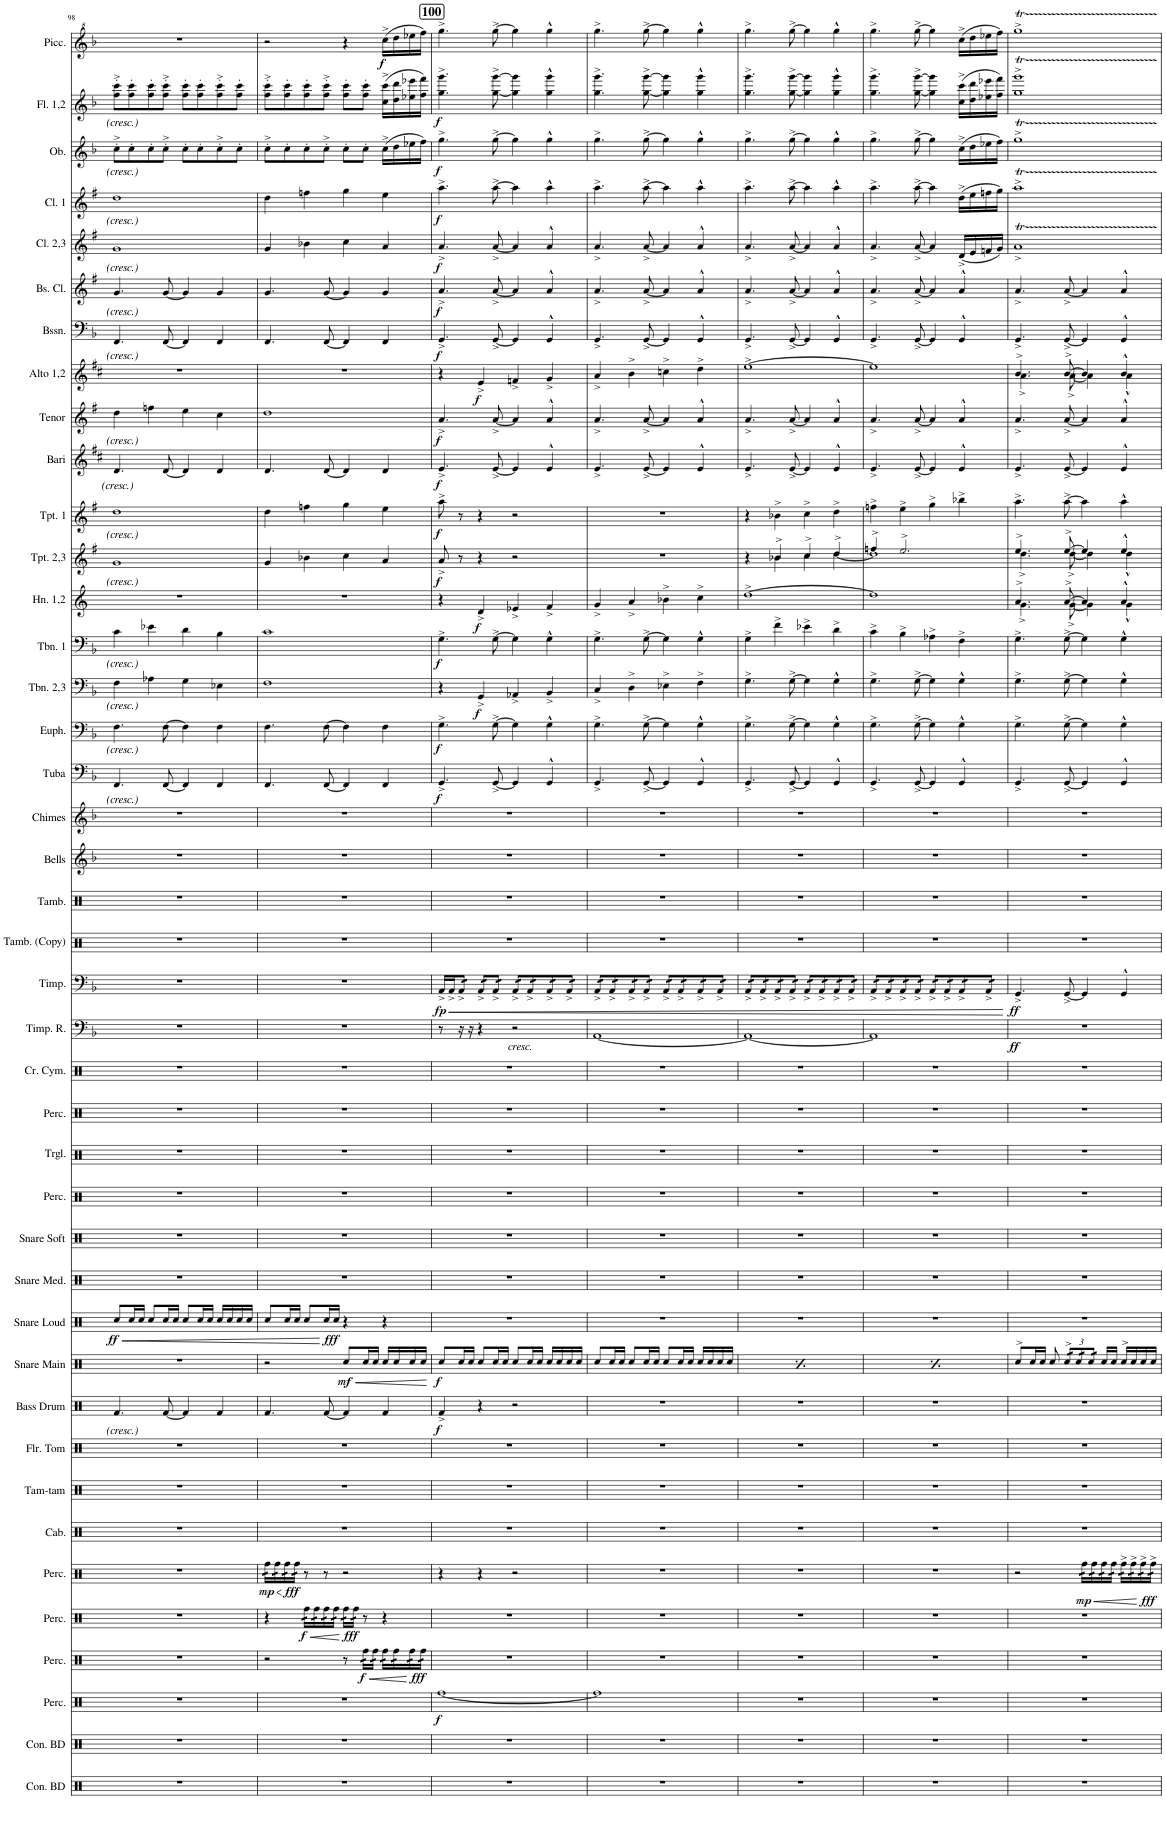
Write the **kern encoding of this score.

**kern	**kern	**kern	**dynam	**kern	**dynam	**kern	**dynam	**kern	**dynam	**kern	**kern	**kern	**kern	**dynam	**kern	**dynam	**kern	**dynam	**kern	**kern	**kern	**kern	**kern	**kern	**kern	**dynam	**kern	**dynam	**kern	**kern	**kern	**kern	**kern	**dynam	**kern	**dynam	**kern	**dynam	**kern	**dynam	**kern	**dynam	**kern	**dynam	**kern	**dynam	**kern	**dynam	**kern	**dynam	**kern	**dynam	**kern	**dynam	**kern	**dynam	**kern	**dynam	**kern	**dynam	**kern	**dynam	**kern	**dynam	**kern	**dynam
*part41	*part40	*part39	*part39	*part38	*part38	*part37	*part37	*part36	*part36	*part35	*part34	*part33	*part32	*part32	*part31	*part31	*part30	*part30	*part29	*part28	*part27	*part26	*part25	*part24	*part23	*part23	*part22	*part22	*part21	*part20	*part19	*part18	*part17	*part17	*part16	*part16	*part15	*part15	*part14	*part14	*part13	*part13	*part12	*part12	*part11	*part11	*part10	*part10	*part9	*part9	*part8	*part8	*part7	*part7	*part6	*part6	*part5	*part5	*part4	*part4	*part3	*part3	*part2	*part2	*part1	*part1
*staff41	*staff40	*staff39	*staff39	*staff38	*staff38	*staff37	*staff37	*staff36	*staff36	*staff35	*staff34	*staff33	*staff32	*staff32	*staff31	*staff31	*staff30	*staff30	*staff29	*staff28	*staff27	*staff26	*staff25	*staff24	*staff23	*staff23	*staff22	*staff22	*staff21	*staff20	*staff19	*staff18	*staff17	*staff17	*staff16	*staff16	*staff15	*staff15	*staff14	*staff14	*staff13	*staff13	*staff12	*staff12	*staff11	*staff11	*staff10	*staff10	*staff9	*staff9	*staff8	*staff8	*staff7	*staff7	*staff6	*staff6	*staff5	*staff5	*staff4	*staff4	*staff3	*staff3	*staff2	*staff2	*staff1	*staff1
*I"Concert Bass Drum	*I"Concert Bass Drum	*I"Percussion	*	*I"Percussion	*	*I"Percussion	*	*I"Percussion	*	*I"Cabasa	*I"Large Tam-tam	*I"Deep Floor Tom	*I"Bass Drum	*	*I"Snare Main	*	*I"Snare Loud	*	*I"Snare Medium	*I"Snare Soft	*I"Snare Drum Bass Drum	*I"Triangle	*I"Percussion	*I"Crash Cymbal	*I"Timpani Rolls	*	*I"Timpani	*	*I"Tambourine (Copy)	*I"Tambourine	*I"Bells	*I"Chimes	*I"Tuba	*	*I"Euphonium	*	*I"2nd &amp; 3rd Trombones	*	*I"1st Trombone	*	*I"1st &amp; 2nd Horns in F	*	*I"2nd &amp; 3rd Bb Trumpets	*	*I"1st Bb Trumpet	*	*I"Eb Baritone Saxophone	*	*I"Bb Tenor Saxophone	*	*I"1st &amp; 2nd Eb Alto Saxophones	*	*I"Bassoon	*	*I"Bb Bass Clarinet	*	*I"2nd &amp; 3rd Bb Clarinets	*	*I"1st Bb Clarinet	*	*I"Oboe	*	*I"1st &amp; 2nd Flutes	*	*I"Piccolo	*
*I'Con. BD	*I'Con. BD	*I'Perc.	*	*I'Perc.	*	*I'Perc.	*	*I'Perc.	*	*I'Cab.	*I'Tam-tam	*I'Flr. Tom	*I'Bass Drum	*	*I'Snare Main	*	*I'Snare Loud	*	*I'Snare Med.	*I'Snare Soft	*	*I'Trgl.	*I'Perc.	*I'Cr. Cym.	*I'Timp. R.	*	*I'Timp.	*	*I'Tamb. (Copy)	*I'Tamb.	*I'Bells	*I'Chimes	*I'Tuba	*	*I'Euph.	*	*I'Tbn. 2,3	*	*I'Tbn. 1	*	*I'Hn. 1,2	*	*I'Tpt. 2,3	*	*I'Tpt. 1	*	*I'Bari	*	*I'Tenor	*	*I'Alto 1,2	*	*I'Bssn.	*	*I'Bs. Cl.	*	*I'Cl. 2,3	*	*I'Cl. 1	*	*I'Ob.	*	*I'Fl. 1,2	*	*I'Picc.	*
!!LO:PB:g=z
*clefX	*clefX	*clefX	*	*clefX	*	*clefX	*	*clefX	*	*clefX	*clefX	*clefX	*clefX	*	*clefX	*	*clefX	*	*clefX	*clefX	*clefX	*clefX	*clefX	*clefX	*clefF4	*	*clefF4	*	*clefX	*clefX	*clefG2	*clefG2	*clefF4	*	*clefF4	*	*clefF4	*	*clefF4	*	*clefG2	*	*clefG2	*	*clefG2	*	*clefG2	*	*clefG2	*	*clefG2	*	*clefF4	*	*clefG2	*	*clefG2	*	*clefG2	*	*clefG2	*	*clefG2	*	*clefG^2	*
*	*	*	*	*	*	*	*	*	*	*	*	*	*	*	*	*	*	*	*	*	*	*	*	*	*	*	*	*	*	*	*Trd-14c-24	*	*	*	*	*	*	*	*	*	*Trd4c7	*	*Trd1c2	*	*Trd1c2	*	*Trd12c21	*	*Trd8c14	*	*Trd5c9	*	*	*	*Trd8c14	*	*Trd1c2	*	*Trd1c2	*	*	*	*	*	*Trd-7c-12	*
*k[]	*k[]	*k[]	*	*k[]	*	*k[]	*	*k[]	*	*k[]	*k[]	*k[]	*k[]	*	*k[]	*	*k[]	*	*k[]	*k[]	*k[]	*k[]	*k[]	*k[]	*k[b-]	*	*k[b-]	*	*k[]	*k[]	*k[b-]	*k[b-]	*k[b-]	*	*k[b-]	*	*k[b-]	*	*k[b-]	*	*k[]	*	*k[f#]	*	*k[f#]	*	*k[f#c#]	*	*k[f#]	*	*k[f#c#]	*	*k[b-]	*	*k[f#]	*	*k[f#]	*	*k[f#]	*	*k[b-]	*	*k[b-]	*	*k[b-]	*
*M4/4	*M4/4	*M4/4	*	*M4/4	*	*M4/4	*	*M4/4	*	*M4/4	*M4/4	*M4/4	*M4/4	*	*M4/4	*	*M4/4	*	*M4/4	*M4/4	*M4/4	*M4/4	*M4/4	*M4/4	*M4/4	*	*M4/4	*	*M4/4	*M4/4	*M4/4	*M4/4	*M4/4	*	*M4/4	*	*M4/4	*	*M4/4	*	*M4/4	*	*M4/4	*	*M4/4	*	*M4/4	*	*M4/4	*	*M4/4	*	*M4/4	*	*M4/4	*	*M4/4	*	*M4/4	*	*M4/4	*	*M4/4	*	*M4/4	*
=98	=98	=98	=98	=98	=98	=98	=98	=98	=98	=98	=98	=98	=98	=98	=98	=98	=98	=98	=98	=98	=98	=98	=98	=98	=98	=98	=98	=98	=98	=98	=98	=98	=98	=98	=98	=98	=98	=98	=98	=98	=98	=98	=98	=98	=98	=98	=98	=98	=98	=98	=98	=98	=98	=98	=98	=98	=98	=98	=98	=98	=98	=98	=98	=98	=98	=98
!	!	!	!	!	!	!	!	!	!	!	!	!	!	!	!	!	!	!LO:HP:b	!	!	!	!	!	!	!	!	!	!	!	!	!	!	!	!	!	!	!	!	!	!	!	!	!	!	!	!	!	!	!	!	!	!	!	!	!	!	!	!	!	!	!	!	!	!	!	!
!	!	!	!	!	!	!	!	!	!	!	!	!	!	!	!	!	!	!LO:DY:n=1:b	!	!	!	!	!	!	!	!	!	!	!	!	!	!	!	!	!	!	!	!	!	!	!	!	!	!	!	!	!	!	!	!	!	!	!	!	!	!	!	!	!	!	!	!	!	!	!	!
1r	1r	1r	.	1r	.	1r	.	1r	.	1r	1r	1r	4.Rf/	.	1r	.	8Rcc/L	< ff	1r	1r	1r	1r	1r	1r	1r	.	1r	.	1r	1r	1r	1r	4.FF/	.	4.F\	.	4F\	.	4c\	.	1r	.	1g	.	1dd	.	4.d/	.	4dd\	.	1r	.	4.FF/	.	4.g/	.	1g	.	1dd	.	8cc'^\L	.	8ff\'^ 8ccc\'^L	.	1r	.
.	.	.	.	.	.	.	.	.	.	.	.	.	.	.	.	.	16Rcc/L	.	.	.	.	.	.	.	.	.	.	.	.	.	.	.	.	.	.	.	.	.	.	.	.	.	.	.	.	.	.	.	.	.	.	.	.	.	.	.	.	.	.	.	8cc'\	.	8ff\' 8ccc\'	.	.	.
.	.	.	.	.	.	.	.	.	.	.	.	.	.	.	.	.	16Rcc/JJ	.	.	.	.	.	.	.	.	.	.	.	.	.	.	.	.	.	.	.	.	.	.	.	.	.	.	.	.	.	.	.	.	.	.	.	.	.	.	.	.	.	.	.	.	.	.	.	.	.
.	.	.	.	.	.	.	.	.	.	.	.	.	.	.	.	.	8Rcc/L	.	.	.	.	.	.	.	.	.	.	.	.	.	.	.	.	.	.	.	4A-X\	.	4e-X\	.	.	.	.	.	.	.	.	.	4ffn\	.	.	.	.	.	.	.	.	.	.	.	8cc'\	.	8ff\' 8ccc\'	.	.	.
.	.	.	.	.	.	.	.	.	.	.	.	.	[8Rf/	.	.	.	16Rcc/L	.	.	.	.	.	.	.	.	.	.	.	.	.	.	.	[8FF/	.	[8F\	.	.	.	.	.	.	.	.	.	.	.	[8d/	.	.	.	.	.	[8FF/	.	[8g/	.	.	.	.	.	8cc'^\J	.	8ff\'^ 8ccc\'^J	.	.	.
.	.	.	.	.	.	.	.	.	.	.	.	.	.	.	.	.	16Rcc/JJ	.	.	.	.	.	.	.	.	.	.	.	.	.	.	.	.	.	.	.	.	.	.	.	.	.	.	.	.	.	.	.	.	.	.	.	.	.	.	.	.	.	.	.	.	.	.	.	.	.
.	.	.	.	.	.	.	.	.	.	.	.	.	4Rf/]	.	.	.	8Rcc/L	.	.	.	.	.	.	.	.	.	.	.	.	.	.	.	4FF/]	.	4F\]	.	4G\	.	4d\	.	.	.	.	.	.	.	4d/]	.	4ee\	.	.	.	4FF/]	.	4g/]	.	.	.	.	.	8cc'\L	.	8ff\' 8ccc\'L	.	.	.
.	.	.	.	.	.	.	.	.	.	.	.	.	.	.	.	.	16Rcc/L	.	.	.	.	.	.	.	.	.	.	.	.	.	.	.	.	.	.	.	.	.	.	.	.	.	.	.	.	.	.	.	.	.	.	.	.	.	.	.	.	.	.	.	8cc'\	.	8ff\' 8ccc\'	.	.	.
.	.	.	.	.	.	.	.	.	.	.	.	.	.	.	.	.	16Rcc/JJ	.	.	.	.	.	.	.	.	.	.	.	.	.	.	.	.	.	.	.	.	.	.	.	.	.	.	.	.	.	.	.	.	.	.	.	.	.	.	.	.	.	.	.	.	.	.	.	.	.
.	.	.	.	.	.	.	.	.	.	.	.	.	4Rf/	.	.	.	16Rcc/LL	.	.	.	.	.	.	.	.	.	.	.	.	.	.	.	4FF/	.	4F\	.	4E-X\	.	4B-\	.	.	.	.	.	.	.	4d/	.	4cc\	.	.	.	4FF/	.	4g/	.	.	.	.	.	8cc'^\	.	8ff\'^ 8ccc\'^	.	.	.
.	.	.	.	.	.	.	.	.	.	.	.	.	.	.	.	.	16Rcc/	.	.	.	.	.	.	.	.	.	.	.	.	.	.	.	.	.	.	.	.	.	.	.	.	.	.	.	.	.	.	.	.	.	.	.	.	.	.	.	.	.	.	.	.	.	.	.	.	.
.	.	.	.	.	.	.	.	.	.	.	.	.	.	.	.	.	16Rcc/	.	.	.	.	.	.	.	.	.	.	.	.	.	.	.	.	.	.	.	.	.	.	.	.	.	.	.	.	.	.	.	.	.	.	.	.	.	.	.	.	.	.	.	8cc'\J	.	8ff\' 8ccc\'J	.	.	.
.	.	.	.	.	.	.	.	.	.	.	.	.	.	.	.	.	16Rcc/JJ	.	.	.	.	.	.	.	.	.	.	.	.	.	.	.	.	.	.	.	.	.	.	.	.	.	.	.	.	.	.	.	.	.	.	.	.	.	.	.	.	.	.	.	.	.	.	.	.	.
=99	=99	=99	=99	=99	=99	=99	=99	=99	=99	=99	=99	=99	=99	=99	=99	=99	=99	=99	=99	=99	=99	=99	=99	=99	=99	=99	=99	=99	=99	=99	=99	=99	=99	=99	=99	=99	=99	=99	=99	=99	=99	=99	=99	=99	=99	=99	=99	=99	=99	=99	=99	=99	=99	=99	=99	=99	=99	=99	=99	=99	=99	=99	=99	=99	=99	=99
!	!	!	!	!	!	!	!	!	!LO:HP:b	!	!	!	!	!	!	!	!	!	!	!	!	!	!	!	!	!	!	!	!	!	!	!	!	!	!	!	!	!	!	!	!	!	!	!	!	!	!	!	!	!	!	!	!	!	!	!	!	!	!	!	!	!	!	!	!	!
!	!	!	!	!	!	!	!	!	!LO:DY:n=1:b	!	!	!	!	!	!	!	!	!	!	!	!	!	!	!	!	!	!	!	!	!	!	!	!	!	!	!	!	!	!	!	!	!	!	!	!	!	!	!	!	!	!	!	!	!	!	!	!	!	!	!	!	!	!	!	!	!
*	*	*	*	*	*	*	*	*tremolo	*	*	*	*	*	*	*	*	*	*	*	*	*	*	*	*	*	*	*	*	*	*	*	*	*	*	*	*	*	*	*	*	*	*	*	*	*	*	*	*	*	*	*	*	*	*	*	*	*	*	*	*	*	*	*	*	*	*
1r	1r	1r	.	2r	.	4r	.	32Rff\LLL	< mp	1r	1r	1r	4.Rf/	.	2r	.	8Rcc/L	.	1r	1r	1r	1r	1r	1r	1r	.	1r	.	1r	1r	1r	1r	4.FF/	.	4.F\	.	1F	.	1c	.	1r	.	4g/	.	4dd\	.	4.d/	.	1dd	.	1r	.	4.FF/	.	4.g/	.	4g/	.	4dd\	.	8cc'^\L	.	8ff\'^ 8ccc\'^L	.	2r	.
.	.	.	.	.	.	.	.	32Rff\	.	.	.	.	.	.	.	.	.	.	.	.	.	.	.	.	.	.	.	.	.	.	.	.	.	.	.	.	.	.	.	.	.	.	.	.	.	.	.	.	.	.	.	.	.	.	.	.	.	.	.	.	.	.	.	.	.	.
.	.	.	.	.	.	.	.	32Rff\	.	.	.	.	.	.	.	.	.	.	.	.	.	.	.	.	.	.	.	.	.	.	.	.	.	.	.	.	.	.	.	.	.	.	.	.	.	.	.	.	.	.	.	.	.	.	.	.	.	.	.	.	.	.	.	.	.	.
.	.	.	.	.	.	.	.	32Rff\	.	.	.	.	.	.	.	.	.	.	.	.	.	.	.	.	.	.	.	.	.	.	.	.	.	.	.	.	.	.	.	.	.	.	.	.	.	.	.	.	.	.	.	.	.	.	.	.	.	.	.	.	.	.	.	.	.	.
.	.	.	.	.	.	.	.	32Rff\	.	.	.	.	.	.	.	.	16Rcc/L	.	.	.	.	.	.	.	.	.	.	.	.	.	.	.	.	.	.	.	.	.	.	.	.	.	.	.	.	.	.	.	.	.	.	.	.	.	.	.	.	.	.	.	8cc'\	.	8ff\' 8ccc\'	.	.	.
.	.	.	.	.	.	.	.	32Rff\	.	.	.	.	.	.	.	.	.	.	.	.	.	.	.	.	.	.	.	.	.	.	.	.	.	.	.	.	.	.	.	.	.	.	.	.	.	.	.	.	.	.	.	.	.	.	.	.	.	.	.	.	.	.	.	.	.	.
!	!	!	!	!	!	!	!	!	!LO:DY:n=2:b	!	!	!	!	!	!	!	!	!	!	!	!	!	!	!	!	!	!	!	!	!	!	!	!	!	!	!	!	!	!	!	!	!	!	!	!	!	!	!	!	!	!	!	!	!	!	!	!	!	!	!	!	!	!	!	!	!
.	.	.	.	.	.	.	.	32Rff\	[ fff	.	.	.	.	.	.	.	16Rcc/JJ	.	.	.	.	.	.	.	.	.	.	.	.	.	.	.	.	.	.	.	.	.	.	.	.	.	.	.	.	.	.	.	.	.	.	.	.	.	.	.	.	.	.	.	.	.	.	.	.	.
.	.	.	.	.	.	.	.	32Rff\JJJ	.	.	.	.	.	.	.	.	.	.	.	.	.	.	.	.	.	.	.	.	.	.	.	.	.	.	.	.	.	.	.	.	.	.	.	.	.	.	.	.	.	.	.	.	.	.	.	.	.	.	.	.	.	.	.	.	.	.
!	!	!	!	!	!	!	!LO:HP:b	!	!	!	!	!	!	!	!	!	!	!	!	!	!	!	!	!	!	!	!	!	!	!	!	!	!	!	!	!	!	!	!	!	!	!	!	!	!	!	!	!	!	!	!	!	!	!	!	!	!	!	!	!	!	!	!	!	!	!
!	!	!	!	!	!	!	!LO:DY:n=1:b	!	!	!	!	!	!	!	!	!	!	!	!	!	!	!	!	!	!	!	!	!	!	!	!	!	!	!	!	!	!	!	!	!	!	!	!	!	!	!	!	!	!	!	!	!	!	!	!	!	!	!	!	!	!	!	!	!	!	!
*	*	*	*	*	*	*tremolo	*	*	*	*	*	*	*	*	*	*	*	*	*	*	*	*	*	*	*	*	*	*	*	*	*	*	*	*	*	*	*	*	*	*	*	*	*	*	*	*	*	*	*	*	*	*	*	*	*	*	*	*	*	*	*	*	*	*	*	*
.	.	.	.	.	.	32Rff\LLL	< f	8r	.	.	.	.	.	.	.	.	8Rcc/L	.	.	.	.	.	.	.	.	.	.	.	.	.	.	.	.	.	.	.	.	.	.	.	.	.	4b-X\	.	4ffn\	.	.	.	.	.	.	.	.	.	.	.	4b-X\	.	4ffn\	.	8cc'\	.	8ff\' 8ccc\'	.	.	.
.	.	.	.	.	.	32Rff\	.	.	.	.	.	.	.	.	.	.	.	.	.	.	.	.	.	.	.	.	.	.	.	.	.	.	.	.	.	.	.	.	.	.	.	.	.	.	.	.	.	.	.	.	.	.	.	.	.	.	.	.	.	.	.	.	.	.	.	.
.	.	.	.	.	.	32Rff\	.	.	.	.	.	.	.	.	.	.	.	.	.	.	.	.	.	.	.	.	.	.	.	.	.	.	.	.	.	.	.	.	.	.	.	.	.	.	.	.	.	.	.	.	.	.	.	.	.	.	.	.	.	.	.	.	.	.	.	.
.	.	.	.	.	.	32Rff\	.	.	.	.	.	.	.	.	.	.	.	.	.	.	.	.	.	.	.	.	.	.	.	.	.	.	.	.	.	.	.	.	.	.	.	.	.	.	.	.	.	.	.	.	.	.	.	.	.	.	.	.	.	.	.	.	.	.	.	.
.	.	.	.	.	.	32Rff\	.	8r	.	.	.	.	[8Rf/	.	.	.	16Rcc/L	.	.	.	.	.	.	.	.	.	.	.	.	.	.	.	[8FF/	.	[8F\	.	.	.	.	.	.	.	.	.	.	.	[8d/	.	.	.	.	.	[8FF/	.	[8g/	.	.	.	.	.	8cc'^\J	.	8ff\'^ 8ccc\'^J	.	.	.
.	.	.	.	.	.	32Rff\	.	.	.	.	.	.	.	.	.	.	.	.	.	.	.	.	.	.	.	.	.	.	.	.	.	.	.	.	.	.	.	.	.	.	.	.	.	.	.	.	.	.	.	.	.	.	.	.	.	.	.	.	.	.	.	.	.	.	.	.
!	!	!	!	!	!	!	!	!	!	!	!	!	!	!	!	!	!	!LO:DY:n=1:b	!	!	!	!	!	!	!	!	!	!	!	!	!	!	!	!	!	!	!	!	!	!	!	!	!	!	!	!	!	!	!	!	!	!	!	!	!	!	!	!	!	!	!	!	!	!	!	!
.	.	.	.	.	.	32Rff\	.	.	.	.	.	.	.	.	.	.	16Rcc/JJ	[ fff	.	.	.	.	.	.	.	.	.	.	.	.	.	.	.	.	.	.	.	.	.	.	.	.	.	.	.	.	.	.	.	.	.	.	.	.	.	.	.	.	.	.	.	.	.	.	.	.
.	.	.	.	.	.	32Rff\JJJ	.	.	.	.	.	.	.	.	.	.	.	.	.	.	.	.	.	.	.	.	.	.	.	.	.	.	.	.	.	.	.	.	.	.	.	.	.	.	.	.	.	.	.	.	.	.	.	.	.	.	.	.	.	.	.	.	.	.	.	.
!	!	!	!	!	!	!	!	!	!	!	!	!	!	!	!	!LO:HP:b	!	!	!	!	!	!	!	!	!	!	!	!	!	!	!	!	!	!	!	!	!	!	!	!	!	!	!	!	!	!	!	!	!	!	!	!	!	!	!	!	!	!	!	!	!	!	!	!	!	!
!	!	!	!	!	!	!	!	!	!	!	!	!	!	!	!	!LO:DY:n=1:b	!	!	!	!	!	!	!	!	!	!	!	!	!	!	!	!	!	!	!	!	!	!	!	!	!	!	!	!	!	!	!	!	!	!	!	!	!	!	!	!	!	!	!	!	!	!	!	!	!	!
.	.	.	.	8r	.	32Rff\LLL	.	2r	.	.	.	.	4Rf/]	.	8Rcc/L	< mf	4r	.	.	.	.	.	.	.	.	.	.	.	.	.	.	.	4FF/]	.	4F\]	.	.	.	.	.	.	.	4cc\	.	4gg\	.	4d/]	.	.	.	.	.	4FF/]	.	4g/]	.	4cc\	.	4gg\	.	8cc'\L	.	8ff\' 8ccc\'L	.	4r	.
.	.	.	.	.	.	32Rff\	.	.	.	.	.	.	.	.	.	.	.	.	.	.	.	.	.	.	.	.	.	.	.	.	.	.	.	.	.	.	.	.	.	.	.	.	.	.	.	.	.	.	.	.	.	.	.	.	.	.	.	.	.	.	.	.	.	.	.	.
!	!	!	!	!	!	!	!LO:DY:n=2:b	!	!	!	!	!	!	!	!	!	!	!	!	!	!	!	!	!	!	!	!	!	!	!	!	!	!	!	!	!	!	!	!	!	!	!	!	!	!	!	!	!	!	!	!	!	!	!	!	!	!	!	!	!	!	!	!	!	!	!
.	.	.	.	.	.	32Rff\	[ fff	.	.	.	.	.	.	.	.	.	.	.	.	.	.	.	.	.	.	.	.	.	.	.	.	.	.	.	.	.	.	.	.	.	.	.	.	.	.	.	.	.	.	.	.	.	.	.	.	.	.	.	.	.	.	.	.	.	.	.
.	.	.	.	.	.	32Rff\JJJ	.	.	.	.	.	.	.	.	.	.	.	.	.	.	.	.	.	.	.	.	.	.	.	.	.	.	.	.	.	.	.	.	.	.	.	.	.	.	.	.	.	.	.	.	.	.	.	.	.	.	.	.	.	.	.	.	.	.	.	.
*	*	*	*	*	*	*Xtremolo	*	*	*	*	*	*	*	*	*	*	*	*	*	*	*	*	*	*	*	*	*	*	*	*	*	*	*	*	*	*	*	*	*	*	*	*	*	*	*	*	*	*	*	*	*	*	*	*	*	*	*	*	*	*	*	*	*	*	*	*
!	!	!	!	!	!LO:HP:b	!	!	!	!	!	!	!	!	!	!	!	!	!	!	!	!	!	!	!	!	!	!	!	!	!	!	!	!	!	!	!	!	!	!	!	!	!	!	!	!	!	!	!	!	!	!	!	!	!	!	!	!	!	!	!	!	!	!	!	!	!
!	!	!	!	!	!LO:DY:n=1:b	!	!	!	!	!	!	!	!	!	!	!	!	!	!	!	!	!	!	!	!	!	!	!	!	!	!	!	!	!	!	!	!	!	!	!	!	!	!	!	!	!	!	!	!	!	!	!	!	!	!	!	!	!	!	!	!	!	!	!	!	!
*	*	*	*	*tremolo	*	*	*	*	*	*	*	*	*	*	*	*	*	*	*	*	*	*	*	*	*	*	*	*	*	*	*	*	*	*	*	*	*	*	*	*	*	*	*	*	*	*	*	*	*	*	*	*	*	*	*	*	*	*	*	*	*	*	*	*	*	*
.	.	.	.	32Rff\LLL	< f	8r	.	.	.	.	.	.	.	.	16Rcc/L	.	.	.	.	.	.	.	.	.	.	.	.	.	.	.	.	.	.	.	.	.	.	.	.	.	.	.	.	.	.	.	.	.	.	.	.	.	.	.	.	.	.	.	.	.	8cc'\J	.	8ff\' 8ccc\'J	.	.	.
.	.	.	.	32Rff\	.	.	.	.	.	.	.	.	.	.	.	.	.	.	.	.	.	.	.	.	.	.	.	.	.	.	.	.	.	.	.	.	.	.	.	.	.	.	.	.	.	.	.	.	.	.	.	.	.	.	.	.	.	.	.	.	.	.	.	.	.	.
.	.	.	.	32Rff\	.	.	.	.	.	.	.	.	.	.	16Rcc/JJ	.	.	.	.	.	.	.	.	.	.	.	.	.	.	.	.	.	.	.	.	.	.	.	.	.	.	.	.	.	.	.	.	.	.	.	.	.	.	.	.	.	.	.	.	.	.	.	.	.	.	.
.	.	.	.	32Rff\JJJ	.	.	.	.	.	.	.	.	.	.	.	.	.	.	.	.	.	.	.	.	.	.	.	.	.	.	.	.	.	.	.	.	.	.	.	.	.	.	.	.	.	.	.	.	.	.	.	.	.	.	.	.	.	.	.	.	.	.	.	.	.	.
!	!	!	!	!	!	!	!	!	!	!	!	!	!	!	!	!	!	!	!	!	!	!	!	!	!	!	!	!	!	!	!	!	!	!	!	!	!	!	!	!	!	!	!	!	!	!	!	!	!	!	!	!	!	!	!	!	!	!	!	!	!	!	!	!	!	!LO:DY:b
.	.	.	.	32Rff\LLL	.	4r	.	.	.	.	.	.	4Rf/	.	16Rcc/LL	.	4r	.	.	.	.	.	.	.	.	.	.	.	.	.	.	.	4FF/	.	4F\	.	.	.	.	.	.	.	4a/	.	4ee\	.	4d/	.	.	.	.	.	4FF/	.	4g/	.	4a/	.	4ee\	.	(16cc^\LL	.	(16cc\^ 16ccc\^LL	.	(16ccc^\LL	f
.	.	.	.	32Rff\	.	.	.	.	.	.	.	.	.	.	.	.	.	.	.	.	.	.	.	.	.	.	.	.	.	.	.	.	.	.	.	.	.	.	.	.	.	.	.	.	.	.	.	.	.	.	.	.	.	.	.	.	.	.	.	.	.	.	.	.	.	.
.	.	.	.	32Rff\	.	.	.	.	.	.	.	.	.	.	16Rcc/	.	.	.	.	.	.	.	.	.	.	.	.	.	.	.	.	.	.	.	.	.	.	.	.	.	.	.	.	.	.	.	.	.	.	.	.	.	.	.	.	.	.	.	.	.	16dd\	.	16dd\ 16ddd\	.	16ddd\	.
.	.	.	.	32Rff\	.	.	.	.	.	.	.	.	.	.	.	.	.	.	.	.	.	.	.	.	.	.	.	.	.	.	.	.	.	.	.	.	.	.	.	.	.	.	.	.	.	.	.	.	.	.	.	.	.	.	.	.	.	.	.	.	.	.	.	.	.	.
.	.	.	.	32Rff\	.	.	.	.	.	.	.	.	.	.	16Rcc/	.	.	.	.	.	.	.	.	.	.	.	.	.	.	.	.	.	.	.	.	.	.	.	.	.	.	.	.	.	.	.	.	.	.	.	.	.	.	.	.	.	.	.	.	.	16ee-X\	.	16ee-X\ 16eee-X\	.	16eee-X\	.
.	.	.	.	32Rff\	.	.	.	.	.	.	.	.	.	.	.	.	.	.	.	.	.	.	.	.	.	.	.	.	.	.	.	.	.	.	.	.	.	.	.	.	.	.	.	.	.	.	.	.	.	.	.	.	.	.	.	.	.	.	.	.	.	.	.	.	.	.
!	!	!	!	!	!LO:DY:n=2:b	!	!	!	!	!	!	!	!	!	!	!	!	!	!	!	!	!	!	!	!	!	!	!	!	!	!	!	!	!	!	!	!	!	!	!	!	!	!	!	!	!	!	!	!	!	!	!	!	!	!	!	!	!	!	!	!	!	!	!	!	!
.	.	.	.	32Rff\	[ fff	.	.	.	.	.	.	.	.	.	16Rcc/JJ	.	.	.	.	.	.	.	.	.	.	.	.	.	.	.	.	.	.	.	.	.	.	.	.	.	.	.	.	.	.	.	.	.	.	.	.	.	.	.	.	.	.	.	.	.	16ff\JJ)	.	16ff\ 16fff\JJ)	.	16fff\JJ)	.
.	.	.	.	32Rff\JJJ	.	.	.	.	.	.	.	.	.	.	.	.	.	.	.	.	.	.	.	.	.	.	.	.	.	.	.	.	.	.	.	.	.	.	.	.	.	.	.	.	.	.	.	.	.	.	.	.	.	.	.	.	.	.	.	.	.	.	.	.	.	.
*	*	*	*	*Xtremolo	*	*	*	*	*	*	*	*	*	*	*	*	*	*	*	*	*	*	*	*	*	*	*	*	*	*	*	*	*	*	*	*	*	*	*	*	*	*	*	*	*	*	*	*	*	*	*	*	*	*	*	*	*	*	*	*	*	*	*	*	*	*
.	.	.	.	.	.	.	.	.	.	.	.	.	.	.	.	[	.	.	.	.	.	.	.	.	.	.	.	.	.	.	.	.	.	.	.	.	.	.	.	.	.	.	.	.	.	.	.	.	.	.	.	.	.	.	.	.	.	.	.	.	.	.	.	.	.	.
!!LO:REH:place=s1:a:B:cj:fs=14:t=100
=100	=100	=100	=100	=100	=100	=100	=100	=100	=100	=100	=100	=100	=100	=100	=100	=100	=100	=100	=100	=100	=100	=100	=100	=100	=100	=100	=100	=100	=100	=100	=100	=100	=100	=100	=100	=100	=100	=100	=100	=100	=100	=100	=100	=100	=100	=100	=100	=100	=100	=100	=100	=100	=100	=100	=100	=100	=100	=100	=100	=100	=100	=100	=100	=100	=100	=100
!	!	!	!	!	!	!	!	!	!	!	!	!	!	!	!	!	!	!	!	!	!	!	!	!	!LO:TX:b:i:t=cresc.	!	!	!	!	!	!	!	!	!	!	!	!	!	!	!	!	!	!	!	!	!	!	!	!	!	!	!	!	!	!	!	!	!	!	!	!	!	!	!	!	!
!	!	!	!LO:DY:b	!	!	!	!	!	!	!	!	!	!	!LO:DY:b	!	!LO:DY:b	!	!	!	!	!	!	!	!	!	!	!	!LO:HP:b	!	!	!	!	!	!	!	!	!	!	!	!	!	!	!	!	!	!	!	!	!	!	!	!	!	!	!	!	!	!	!	!	!	!	!	!	!	!
!	!	!	!	!	!	!	!	!	!	!	!	!	!	!	!	!	!	!	!	!	!	!	!	!	!	!	!	!LO:DY:n=1:b	!	!	!	!	!	!LO:DY:b	!	!LO:DY:b	!	!	!	!LO:DY:b	!	!	!	!LO:DY:b	!	!LO:DY:b	!	!LO:DY:b	!	!LO:DY:b	!	!	!	!LO:DY:b	!	!LO:DY:b	!	!LO:DY:b	!	!LO:DY:b	!	!LO:DY:b	!	!LO:DY:b	!	!
1r	1r	[1Rff	f	1r	.	1r	.	4r	.	1r	1r	1r	4Rf^/	f	8Rcc/L	f	1r	.	1r	1r	1r	1r	1r	1r	8r	.	16AA^/LL	< fp	1r	1r	1r	1r	4.GG^/	f	4.G^\	f	4r	.	4.G^\	f	4r	.	8a^/	f	8aa^\	f	4.e^/	f	4.a^/	f	4r	.	4.GG^/	f	4.a^/	f	4.a^/	f	4.aa^\	f	4.gg^\	f	4.gg\^ 4.ggg\^	f	4.ggg^\	.
.	.	.	.	.	.	.	.	.	.	.	.	.	.	.	.	.	.	.	.	.	.	.	.	.	.	.	16AA^/J	.	.	.	.	.	.	.	.	.	.	.	.	.	.	.	.	.	.	.	.	.	.	.	.	.	.	.	.	.	.	.	.	.	.	.	.	.	.	.
*	*	*	*	*	*	*	*	*	*	*	*	*	*	*	*	*	*	*	*	*	*	*	*	*	*	*	*tremolo	*	*	*	*	*	*	*	*	*	*	*	*	*	*	*	*	*	*	*	*	*	*	*	*	*	*	*	*	*	*	*	*	*	*	*	*	*	*	*
.	.	.	.	.	.	.	.	.	.	.	.	.	.	.	16Rcc/L	.	.	.	.	.	.	.	.	.	16r	.	16AA^/	.	.	.	.	.	.	.	.	.	.	.	.	.	.	.	8r	.	8r	.	.	.	.	.	.	.	.	.	.	.	.	.	.	.	.	.	.	.	.	.
.	.	.	.	.	.	.	.	.	.	.	.	.	.	.	16Rcc/JJ	.	.	.	.	.	.	.	.	.	16r	.	16AA^/JJ	.	.	.	.	.	.	.	.	.	.	.	.	.	.	.	.	.	.	.	.	.	.	.	.	.	.	.	.	.	.	.	.	.	.	.	.	.	.	.
!	!	!	!	!	!	!	!	!	!	!	!	!	!	!	!	!	!	!	!	!	!	!	!	!	!	!	!	!	!	!	!	!	!	!	!	!	!	!LO:DY:b	!	!	!	!LO:DY:b	!	!	!	!	!	!	!	!	!	!LO:DY:b	!	!	!	!	!	!	!	!	!	!	!	!	!	!
.	.	.	.	.	.	.	.	4r	.	.	.	.	4r	.	8Rcc/L	.	.	.	.	.	.	.	.	.	4r	.	16AA^/LL	.	.	.	.	.	.	.	.	.	4GG^/	f	.	.	4d^/	f	4r	.	4r	.	.	.	.	.	4e^/	f	.	.	.	.	.	.	.	.	.	.	.	.	.	.
.	.	.	.	.	.	.	.	.	.	.	.	.	.	.	.	.	.	.	.	.	.	.	.	.	.	.	16AA^/	.	.	.	.	.	.	.	.	.	.	.	.	.	.	.	.	.	.	.	.	.	.	.	.	.	.	.	.	.	.	.	.	.	.	.	.	.	.	.
.	.	.	.	.	.	.	.	.	.	.	.	.	.	.	16Rcc/L	.	.	.	.	.	.	.	.	.	.	.	16AA^/	.	.	.	.	.	[8GG^/	.	[8G^\	.	.	.	[8G^\	.	.	.	.	.	.	.	[8e^/	.	[8a^/	.	.	.	[8GG^/	.	[8a^/	.	[8a^/	.	[8aa^\	.	[8gg^\	.	[8gg\^ [8ggg\^	.	[8ggg^\	.
.	.	.	.	.	.	.	.	.	.	.	.	.	.	.	16Rcc/JJ	.	.	.	.	.	.	.	.	.	.	.	16AA^/JJ	.	.	.	.	.	.	.	.	.	.	.	.	.	.	.	.	.	.	.	.	.	.	.	.	.	.	.	.	.	.	.	.	.	.	.	.	.	.	.
.	.	.	.	.	.	.	.	2r	.	.	.	.	2r	.	8Rcc/L	.	.	.	.	.	.	.	.	.	2r	.	16AA^/LL	.	.	.	.	.	4GG/]	.	4G\]	.	4AA-X^/	.	4G\]	.	4e-X^/	.	2r	.	2r	.	4e/]	.	4a/]	.	4fn^/	.	4GG/]	.	4a/]	.	4a/]	.	4aa\]	.	4gg\]	.	4gg\] 4ggg\]	.	4ggg\]	.
.	.	.	.	.	.	.	.	.	.	.	.	.	.	.	.	.	.	.	.	.	.	.	.	.	.	.	16AA^/	.	.	.	.	.	.	.	.	.	.	.	.	.	.	.	.	.	.	.	.	.	.	.	.	.	.	.	.	.	.	.	.	.	.	.	.	.	.	.
.	.	.	.	.	.	.	.	.	.	.	.	.	.	.	16Rcc/L	.	.	.	.	.	.	.	.	.	.	.	16AA^/	.	.	.	.	.	.	.	.	.	.	.	.	.	.	.	.	.	.	.	.	.	.	.	.	.	.	.	.	.	.	.	.	.	.	.	.	.	.	.
.	.	.	.	.	.	.	.	.	.	.	.	.	.	.	16Rcc/JJ	.	.	.	.	.	.	.	.	.	.	.	16AA^/	.	.	.	.	.	.	.	.	.	.	.	.	.	.	.	.	.	.	.	.	.	.	.	.	.	.	.	.	.	.	.	.	.	.	.	.	.	.	.
.	.	.	.	.	.	.	.	.	.	.	.	.	.	.	16Rcc/LL	.	.	.	.	.	.	.	.	.	.	.	16AA^/	.	.	.	.	.	4GG^^/	.	4G^^\	.	4BB-^/	.	4G^^\	.	4f^/	.	.	.	.	.	4e^^/	.	4a^^/	.	4g^/	.	4GG^^/	.	4a^^/	.	4a^^/	.	4aa^^\	.	4gg^^\	.	4gg\^^ 4ggg\^^	.	4ggg^^\	.
.	.	.	.	.	.	.	.	.	.	.	.	.	.	.	16Rcc/	.	.	.	.	.	.	.	.	.	.	.	16AA^/	.	.	.	.	.	.	.	.	.	.	.	.	.	.	.	.	.	.	.	.	.	.	.	.	.	.	.	.	.	.	.	.	.	.	.	.	.	.	.
.	.	.	.	.	.	.	.	.	.	.	.	.	.	.	16Rcc/	.	.	.	.	.	.	.	.	.	.	.	16AA^/	.	.	.	.	.	.	.	.	.	.	.	.	.	.	.	.	.	.	.	.	.	.	.	.	.	.	.	.	.	.	.	.	.	.	.	.	.	.	.
.	.	.	.	.	.	.	.	.	.	.	.	.	.	.	16Rcc/JJ	.	.	.	.	.	.	.	.	.	.	.	16AA^/JJ	.	.	.	.	.	.	.	.	.	.	.	.	.	.	.	.	.	.	.	.	.	.	.	.	.	.	.	.	.	.	.	.	.	.	.	.	.	.	.
=101	=101	=101	=101	=101	=101	=101	=101	=101	=101	=101	=101	=101	=101	=101	=101	=101	=101	=101	=101	=101	=101	=101	=101	=101	=101	=101	=101	=101	=101	=101	=101	=101	=101	=101	=101	=101	=101	=101	=101	=101	=101	=101	=101	=101	=101	=101	=101	=101	=101	=101	=101	=101	=101	=101	=101	=101	=101	=101	=101	=101	=101	=101	=101	=101	=101	=101
1r	1r	1Rff]	.	1r	.	1r	.	1r	.	1r	1r	1r	1r	.	8Rcc/L	.	1r	.	1r	1r	1r	1r	1r	1r	[1AA	.	16AA^/LL	.	1r	1r	1r	1r	4.GG^/	.	4.G^\	.	4C^/	.	4.G^\	.	4g^/	.	1r	.	1r	.	4.e^/	.	4.a^/	.	4a^/	.	4.GG^/	.	4.a^/	.	4.a^/	.	4.aa^\	.	4.gg^\	.	4.gg\^ 4.ggg\^	.	4.ggg^\	.
.	.	.	.	.	.	.	.	.	.	.	.	.	.	.	.	.	.	.	.	.	.	.	.	.	.	.	16AA^/	.	.	.	.	.	.	.	.	.	.	.	.	.	.	.	.	.	.	.	.	.	.	.	.	.	.	.	.	.	.	.	.	.	.	.	.	.	.	.
.	.	.	.	.	.	.	.	.	.	.	.	.	.	.	16Rcc/L	.	.	.	.	.	.	.	.	.	.	.	16AA^/	.	.	.	.	.	.	.	.	.	.	.	.	.	.	.	.	.	.	.	.	.	.	.	.	.	.	.	.	.	.	.	.	.	.	.	.	.	.	.
.	.	.	.	.	.	.	.	.	.	.	.	.	.	.	16Rcc/JJ	.	.	.	.	.	.	.	.	.	.	.	16AA^/	.	.	.	.	.	.	.	.	.	.	.	.	.	.	.	.	.	.	.	.	.	.	.	.	.	.	.	.	.	.	.	.	.	.	.	.	.	.	.
.	.	.	.	.	.	.	.	.	.	.	.	.	.	.	8Rcc/L	.	.	.	.	.	.	.	.	.	.	.	16AA^/	.	.	.	.	.	.	.	.	.	4D^\	.	.	.	4a^/	.	.	.	.	.	.	.	.	.	4b^\	.	.	.	.	.	.	.	.	.	.	.	.	.	.	.
.	.	.	.	.	.	.	.	.	.	.	.	.	.	.	.	.	.	.	.	.	.	.	.	.	.	.	16AA^/	.	.	.	.	.	.	.	.	.	.	.	.	.	.	.	.	.	.	.	.	.	.	.	.	.	.	.	.	.	.	.	.	.	.	.	.	.	.	.
.	.	.	.	.	.	.	.	.	.	.	.	.	.	.	16Rcc/L	.	.	.	.	.	.	.	.	.	.	.	16AA^/	.	.	.	.	.	[8GG^/	.	[8G^\	.	.	.	[8G^\	.	.	.	.	.	.	.	[8e^/	.	[8a^/	.	.	.	[8GG^/	.	[8a^/	.	[8a^/	.	[8aa^\	.	[8gg^\	.	[8gg\^ [8ggg\^	.	[8ggg^\	.
.	.	.	.	.	.	.	.	.	.	.	.	.	.	.	16Rcc/JJ	.	.	.	.	.	.	.	.	.	.	.	16AA^/JJ	.	.	.	.	.	.	.	.	.	.	.	.	.	.	.	.	.	.	.	.	.	.	.	.	.	.	.	.	.	.	.	.	.	.	.	.	.	.	.
.	.	.	.	.	.	.	.	.	.	.	.	.	.	.	8Rcc/L	.	.	.	.	.	.	.	.	.	.	.	16AA^/LL	.	.	.	.	.	4GG/]	.	4G\]	.	4E-X^\	.	4G\]	.	4b-X^\	.	.	.	.	.	4e/]	.	4a/]	.	4ccn^\	.	4GG/]	.	4a/]	.	4a/]	.	4aa\]	.	4gg\]	.	4gg\] 4ggg\]	.	4ggg\]	.
.	.	.	.	.	.	.	.	.	.	.	.	.	.	.	.	.	.	.	.	.	.	.	.	.	.	.	16AA^/	.	.	.	.	.	.	.	.	.	.	.	.	.	.	.	.	.	.	.	.	.	.	.	.	.	.	.	.	.	.	.	.	.	.	.	.	.	.	.
.	.	.	.	.	.	.	.	.	.	.	.	.	.	.	16Rcc/L	.	.	.	.	.	.	.	.	.	.	.	16AA^/	.	.	.	.	.	.	.	.	.	.	.	.	.	.	.	.	.	.	.	.	.	.	.	.	.	.	.	.	.	.	.	.	.	.	.	.	.	.	.
.	.	.	.	.	.	.	.	.	.	.	.	.	.	.	16Rcc/JJ	.	.	.	.	.	.	.	.	.	.	.	16AA^/	.	.	.	.	.	.	.	.	.	.	.	.	.	.	.	.	.	.	.	.	.	.	.	.	.	.	.	.	.	.	.	.	.	.	.	.	.	.	.
.	.	.	.	.	.	.	.	.	.	.	.	.	.	.	16Rcc/LL	.	.	.	.	.	.	.	.	.	.	.	16AA^/	.	.	.	.	.	4GG^^/	.	4G^^\	.	4F^\	.	4G^^\	.	4cc^\	.	.	.	.	.	4e^^/	.	4a^^/	.	4dd^\	.	4GG^^/	.	4a^^/	.	4a^^/	.	4aa^^\	.	4gg^^\	.	4gg\^^ 4ggg\^^	.	4ggg^^\	.
.	.	.	.	.	.	.	.	.	.	.	.	.	.	.	16Rcc/	.	.	.	.	.	.	.	.	.	.	.	16AA^/	.	.	.	.	.	.	.	.	.	.	.	.	.	.	.	.	.	.	.	.	.	.	.	.	.	.	.	.	.	.	.	.	.	.	.	.	.	.	.
.	.	.	.	.	.	.	.	.	.	.	.	.	.	.	16Rcc/	.	.	.	.	.	.	.	.	.	.	.	16AA^/	.	.	.	.	.	.	.	.	.	.	.	.	.	.	.	.	.	.	.	.	.	.	.	.	.	.	.	.	.	.	.	.	.	.	.	.	.	.	.
.	.	.	.	.	.	.	.	.	.	.	.	.	.	.	16Rcc/JJ	.	.	.	.	.	.	.	.	.	.	.	16AA^/JJ	.	.	.	.	.	.	.	.	.	.	.	.	.	.	.	.	.	.	.	.	.	.	.	.	.	.	.	.	.	.	.	.	.	.	.	.	.	.	.
=102	=102	=102	=102	=102	=102	=102	=102	=102	=102	=102	=102	=102	=102	=102	=102	=102	=102	=102	=102	=102	=102	=102	=102	=102	=102	=102	=102	=102	=102	=102	=102	=102	=102	=102	=102	=102	=102	=102	=102	=102	=102	=102	=102	=102	=102	=102	=102	=102	=102	=102	=102	=102	=102	=102	=102	=102	=102	=102	=102	=102	=102	=102	=102	=102	=102	=102
*	*	*	*	*	*	*	*	*	*	*	*	*	*	*	*	*	*	*	*	*	*	*	*	*	*	*	*	*	*	*	*	*	*	*	*	*	*	*	*	*	*	*	*^	*	*	*	*	*	*	*	*	*	*	*	*	*	*	*	*	*	*	*	*	*	*	*
1r	1r	1r	.	1r	.	1r	.	1r	.	1r	1r	1r	1r	.	8Rcc/L	.	1r	.	1r	1r	1r	1r	1r	1r	1AA_	.	16AA^/LL	.	1r	1r	1r	1r	4.GG^/	.	4.G^\	.	4.G^\	.	4G^\	.	[1dd^	.	4r	4ryy	.	4r	.	4.e^/	.	4.a^/	.	[1ee^	.	4.GG^/	.	4.a^/	.	4.a^/	.	4.aa^\	.	4.gg^\	.	4.gg\^ 4.ggg\^	.	4.ggg^\	.
.	.	.	.	.	.	.	.	.	.	.	.	.	.	.	.	.	.	.	.	.	.	.	.	.	.	.	16AA^/	.	.	.	.	.	.	.	.	.	.	.	.	.	.	.	.	.	.	.	.	.	.	.	.	.	.	.	.	.	.	.	.	.	.	.	.	.	.	.	.
.	.	.	.	.	.	.	.	.	.	.	.	.	.	.	16Rcc/L	.	.	.	.	.	.	.	.	.	.	.	16AA^/	.	.	.	.	.	.	.	.	.	.	.	.	.	.	.	.	.	.	.	.	.	.	.	.	.	.	.	.	.	.	.	.	.	.	.	.	.	.	.	.
.	.	.	.	.	.	.	.	.	.	.	.	.	.	.	16Rcc/JJ	.	.	.	.	.	.	.	.	.	.	.	16AA^/	.	.	.	.	.	.	.	.	.	.	.	.	.	.	.	.	.	.	.	.	.	.	.	.	.	.	.	.	.	.	.	.	.	.	.	.	.	.	.	.
.	.	.	.	.	.	.	.	.	.	.	.	.	.	.	8Rcc/L	.	.	.	.	.	.	.	.	.	.	.	16AA^/	.	.	.	.	.	.	.	.	.	.	.	4f^\	.	.	.	4b-X^/	4b-\	.	4b-X^\	.	.	.	.	.	.	.	.	.	.	.	.	.	.	.	.	.	.	.	.	.
.	.	.	.	.	.	.	.	.	.	.	.	.	.	.	.	.	.	.	.	.	.	.	.	.	.	.	16AA^/	.	.	.	.	.	.	.	.	.	.	.	.	.	.	.	.	.	.	.	.	.	.	.	.	.	.	.	.	.	.	.	.	.	.	.	.	.	.	.	.
.	.	.	.	.	.	.	.	.	.	.	.	.	.	.	16Rcc/L	.	.	.	.	.	.	.	.	.	.	.	16AA^/	.	.	.	.	.	[8GG^/	.	[8G^\	.	[8G^\	.	.	.	.	.	.	.	.	.	.	[8e^/	.	[8a^/	.	.	.	[8GG^/	.	[8a^/	.	[8a^/	.	[8aa^\	.	[8gg^\	.	[8gg\^ [8ggg\^	.	[8ggg^\	.
.	.	.	.	.	.	.	.	.	.	.	.	.	.	.	16Rcc/JJ	.	.	.	.	.	.	.	.	.	.	.	16AA^/JJ	.	.	.	.	.	.	.	.	.	.	.	.	.	.	.	.	.	.	.	.	.	.	.	.	.	.	.	.	.	.	.	.	.	.	.	.	.	.	.	.
.	.	.	.	.	.	.	.	.	.	.	.	.	.	.	8Rcc/L	.	.	.	.	.	.	.	.	.	.	.	16AA^/LL	.	.	.	.	.	4GG/]	.	4G\]	.	4G\]	.	4e-X^\	.	.	.	4cc^/	4cc\	.	4cc^\	.	4e/]	.	4a/]	.	.	.	4GG/]	.	4a/]	.	4a/]	.	4aa\]	.	4gg\]	.	4gg\] 4ggg\]	.	4ggg\]	.
.	.	.	.	.	.	.	.	.	.	.	.	.	.	.	.	.	.	.	.	.	.	.	.	.	.	.	16AA^/	.	.	.	.	.	.	.	.	.	.	.	.	.	.	.	.	.	.	.	.	.	.	.	.	.	.	.	.	.	.	.	.	.	.	.	.	.	.	.	.
.	.	.	.	.	.	.	.	.	.	.	.	.	.	.	16Rcc/L	.	.	.	.	.	.	.	.	.	.	.	16AA^/	.	.	.	.	.	.	.	.	.	.	.	.	.	.	.	.	.	.	.	.	.	.	.	.	.	.	.	.	.	.	.	.	.	.	.	.	.	.	.	.
.	.	.	.	.	.	.	.	.	.	.	.	.	.	.	16Rcc/JJ	.	.	.	.	.	.	.	.	.	.	.	16AA^/	.	.	.	.	.	.	.	.	.	.	.	.	.	.	.	.	.	.	.	.	.	.	.	.	.	.	.	.	.	.	.	.	.	.	.	.	.	.	.	.
.	.	.	.	.	.	.	.	.	.	.	.	.	.	.	16Rcc/LL	.	.	.	.	.	.	.	.	.	.	.	16AA^/	.	.	.	.	.	4GG^^/	.	4G^^\	.	4G^^\	.	4d^\	.	.	.	4dd^/	[4dd\	.	4dd^\	.	4e^^/	.	4a^^/	.	.	.	4GG^^/	.	4a^^/	.	4a^^/	.	4aa^^\	.	4gg^^\	.	4gg\^^ 4ggg\^^	.	4ggg^^\	.
.	.	.	.	.	.	.	.	.	.	.	.	.	.	.	16Rcc/	.	.	.	.	.	.	.	.	.	.	.	16AA^/	.	.	.	.	.	.	.	.	.	.	.	.	.	.	.	.	.	.	.	.	.	.	.	.	.	.	.	.	.	.	.	.	.	.	.	.	.	.	.	.
.	.	.	.	.	.	.	.	.	.	.	.	.	.	.	16Rcc/	.	.	.	.	.	.	.	.	.	.	.	16AA^/	.	.	.	.	.	.	.	.	.	.	.	.	.	.	.	.	.	.	.	.	.	.	.	.	.	.	.	.	.	.	.	.	.	.	.	.	.	.	.	.
.	.	.	.	.	.	.	.	.	.	.	.	.	.	.	16Rcc/JJ	.	.	.	.	.	.	.	.	.	.	.	16AA^/JJ	.	.	.	.	.	.	.	.	.	.	.	.	.	.	.	.	.	.	.	.	.	.	.	.	.	.	.	.	.	.	.	.	.	.	.	.	.	.	.	.
=103	=103	=103	=103	=103	=103	=103	=103	=103	=103	=103	=103	=103	=103	=103	=103	=103	=103	=103	=103	=103	=103	=103	=103	=103	=103	=103	=103	=103	=103	=103	=103	=103	=103	=103	=103	=103	=103	=103	=103	=103	=103	=103	=103	=103	=103	=103	=103	=103	=103	=103	=103	=103	=103	=103	=103	=103	=103	=103	=103	=103	=103	=103	=103	=103	=103	=103	=103
1r	1r	1r	.	1r	.	1r	.	1r	.	1r	1r	1r	1r	.	8Rcc/L	.	1r	.	1r	1r	1r	1r	1r	1r	1AA]	.	16AA^/LL	.	1r	1r	1r	1r	4.GG^/	.	4.G^\	.	4.G^\	.	4c^\	.	1dd]	.	4ffn^/	1dd]	.	4ffn^\	.	4.e^/	.	4.a^/	.	1ee]	.	4.GG^/	.	4.a^/	.	4.a^/	.	4.aa^\	.	4.gg^\	.	4.gg\^ 4.ggg\^	.	4.ggg^\	.
.	.	.	.	.	.	.	.	.	.	.	.	.	.	.	.	.	.	.	.	.	.	.	.	.	.	.	16AA^/	.	.	.	.	.	.	.	.	.	.	.	.	.	.	.	.	.	.	.	.	.	.	.	.	.	.	.	.	.	.	.	.	.	.	.	.	.	.	.	.
.	.	.	.	.	.	.	.	.	.	.	.	.	.	.	16Rcc/L	.	.	.	.	.	.	.	.	.	.	.	16AA^/	.	.	.	.	.	.	.	.	.	.	.	.	.	.	.	.	.	.	.	.	.	.	.	.	.	.	.	.	.	.	.	.	.	.	.	.	.	.	.	.
.	.	.	.	.	.	.	.	.	.	.	.	.	.	.	16Rcc/JJ	.	.	.	.	.	.	.	.	.	.	.	16AA^/	.	.	.	.	.	.	.	.	.	.	.	.	.	.	.	.	.	.	.	.	.	.	.	.	.	.	.	.	.	.	.	.	.	.	.	.	.	.	.	.
.	.	.	.	.	.	.	.	.	.	.	.	.	.	.	8Rcc/L	.	.	.	.	.	.	.	.	.	.	.	16AA^/	.	.	.	.	.	.	.	.	.	.	.	4B-^\	.	.	.	2.ee^/	.	.	4ee^\	.	.	.	.	.	.	.	.	.	.	.	.	.	.	.	.	.	.	.	.	.
.	.	.	.	.	.	.	.	.	.	.	.	.	.	.	.	.	.	.	.	.	.	.	.	.	.	.	16AA^/	.	.	.	.	.	.	.	.	.	.	.	.	.	.	.	.	.	.	.	.	.	.	.	.	.	.	.	.	.	.	.	.	.	.	.	.	.	.	.	.
.	.	.	.	.	.	.	.	.	.	.	.	.	.	.	16Rcc/L	.	.	.	.	.	.	.	.	.	.	.	16AA^/	.	.	.	.	.	[8GG^/	.	[8G^\	.	[8G^\	.	.	.	.	.	.	.	.	.	.	[8e^/	.	[8a^/	.	.	.	[8GG^/	.	[8a^/	.	[8a^/	.	[8aa^\	.	[8gg^\	.	[8gg\^ [8ggg\^	.	[8ggg^\	.
.	.	.	.	.	.	.	.	.	.	.	.	.	.	.	16Rcc/JJ	.	.	.	.	.	.	.	.	.	.	.	16AA^/JJ	.	.	.	.	.	.	.	.	.	.	.	.	.	.	.	.	.	.	.	.	.	.	.	.	.	.	.	.	.	.	.	.	.	.	.	.	.	.	.	.
.	.	.	.	.	.	.	.	.	.	.	.	.	.	.	8Rcc/L	.	.	.	.	.	.	.	.	.	.	.	16AA^/LL	.	.	.	.	.	4GG/]	.	4G\]	.	4G\]	.	4A-X^\	.	.	.	.	.	.	4gg^\	.	4e/]	.	4a/]	.	.	.	4GG/]	.	4a/]	.	4a/]	.	4aa\]	.	4gg\]	.	4gg\] 4ggg\]	.	4ggg\]	.
.	.	.	.	.	.	.	.	.	.	.	.	.	.	.	.	.	.	.	.	.	.	.	.	.	.	.	16AA^/	.	.	.	.	.	.	.	.	.	.	.	.	.	.	.	.	.	.	.	.	.	.	.	.	.	.	.	.	.	.	.	.	.	.	.	.	.	.	.	.
.	.	.	.	.	.	.	.	.	.	.	.	.	.	.	16Rcc/L	.	.	.	.	.	.	.	.	.	.	.	16AA^/	.	.	.	.	.	.	.	.	.	.	.	.	.	.	.	.	.	.	.	.	.	.	.	.	.	.	.	.	.	.	.	.	.	.	.	.	.	.	.	.
.	.	.	.	.	.	.	.	.	.	.	.	.	.	.	16Rcc/JJ	.	.	.	.	.	.	.	.	.	.	.	16AA^/	.	.	.	.	.	.	.	.	.	.	.	.	.	.	.	.	.	.	.	.	.	.	.	.	.	.	.	.	.	.	.	.	.	.	.	.	.	.	.	.
.	.	.	.	.	.	.	.	.	.	.	.	.	.	.	16Rcc/LL	.	.	.	.	.	.	.	.	.	.	.	16AA^/	.	.	.	.	.	4GG^^/	.	4G^^\	.	4G^^\	.	4F^\	.	.	.	.	.	.	4bb-X^\	.	4e^^/	.	4a^^/	.	.	.	4GG^^/	.	4a^^/	.	(16d^/LL	.	(16dd^\LL	.	(16cc^\LL	.	(16cc\^ 16ccc\^LL	.	(16ccc^\LL	.
.	.	.	.	.	.	.	.	.	.	.	.	.	.	.	16Rcc/	.	.	.	.	.	.	.	.	.	.	.	16AA^/	.	.	.	.	.	.	.	.	.	.	.	.	.	.	.	.	.	.	.	.	.	.	.	.	.	.	.	.	.	.	16e/	.	16ee\	.	16dd\	.	16dd\ 16ddd\	.	16ddd\	.
.	.	.	.	.	.	.	.	.	.	.	.	.	.	.	16Rcc/	.	.	.	.	.	.	.	.	.	.	.	16AA^/	.	.	.	.	.	.	.	.	.	.	.	.	.	.	.	.	.	.	.	.	.	.	.	.	.	.	.	.	.	.	16fn/	.	16ffn\	.	16ee-X\	.	16ee-X\ 16eee-X\	.	16eee-X\	.
.	.	.	.	.	.	.	.	.	.	.	.	.	.	.	16Rcc/JJ	.	.	.	.	.	.	.	.	.	.	.	16AA^/JJ	.	.	.	.	.	.	.	.	.	.	.	.	.	.	.	.	.	.	.	.	.	.	.	.	.	.	.	.	.	.	16g/JJ)	.	16gg\JJ)	.	16ff\JJ)	.	16ff\ 16fff\JJ)	.	16fff\JJ)	.
*	*	*	*	*	*	*	*	*	*	*	*	*	*	*	*	*	*	*	*	*	*	*	*	*	*	*	*Xtremolo	*	*	*	*	*	*	*	*	*	*	*	*	*	*	*	*	*	*	*	*	*	*	*	*	*	*	*	*	*	*	*	*	*	*	*	*	*	*	*	*
*	*	*	*	*	*	*	*	*	*	*	*	*	*	*	*	*	*	*	*	*	*	*	*	*	*	*	*	*	*	*	*	*	*	*	*	*	*	*	*	*	*	*	*v	*v	*	*	*	*	*	*	*	*	*	*	*	*	*	*	*	*	*	*	*	*	*	*	*
.	.	.	.	.	.	.	.	.	.	.	.	.	.	.	.	.	.	.	.	.	.	.	.	.	.	.	.	[	.	.	.	.	.	.	.	.	.	.	.	.	.	.	.	.	.	.	.	.	.	.	.	.	.	.	.	.	.	.	.	.	.	.	.	.	.	.
=104	=104	=104	=104	=104	=104	=104	=104	=104	=104	=104	=104	=104	=104	=104	=104	=104	=104	=104	=104	=104	=104	=104	=104	=104	=104	=104	=104	=104	=104	=104	=104	=104	=104	=104	=104	=104	=104	=104	=104	=104	=104	=104	=104	=104	=104	=104	=104	=104	=104	=104	=104	=104	=104	=104	=104	=104	=104	=104	=104	=104	=104	=104	=104	=104	=104	=104
*	*	*	*	*	*	*	*	*	*	*	*	*	*	*	*	*	*	*	*	*	*	*	*	*	*	*	*	*	*	*	*	*	*	*	*	*	*	*	*	*	*^	*	*^	*	*	*	*	*	*	*	*^	*	*	*	*	*	*	*	*	*	*	*	*	*	*	*
!	!	!	!	!	!	!	!	!	!	!	!	!	!	!	!	!	!	!	!	!	!	!	!	!	!	!LO:DY:b	!	!LO:DY:b	!	!	!	!	!	!	!	!	!	!	!	!	!	!	!	!	!	!	!	!	!	!	!	!	!	!	!	!	!	!	!	!	!	!	!	!	!	!	!	!	!
1r	1r	1r	.	1r	.	1r	.	2r	.	1r	1r	1r	1r	.	8Rcc^>/L	.	1r	.	1r	1r	1r	1r	1r	1r	1r	ff	4.GG^/	ff	1r	1r	1r	1r	4.GG^/	.	4.G^\	.	4.G^\	.	4.G^\	.	4.a^/	4.g^\	.	4.ee^/	4.dd^\	.	4.aa^\	.	4.e^/	.	4.a^/	.	4.b^/	4.a^\	.	4.GG^/	.	4.a^/	.	1aT^	.	1aaT^	.	1ggT^	.	1ggT^ 1gggT^	.	1gggT^	.
.	.	.	.	.	.	.	.	.	.	.	.	.	.	.	16Rcc/L	.	.	.	.	.	.	.	.	.	.	.	.	.	.	.	.	.	.	.	.	.	.	.	.	.	.	.	.	.	.	.	.	.	.	.	.	.	.	.	.	.	.	.	.	.	.	.	.	.	.	.	.	.	.
.	.	.	.	.	.	.	.	.	.	.	.	.	.	.	16Rcc/JJ	.	.	.	.	.	.	.	.	.	.	.	.	.	.	.	.	.	.	.	.	.	.	.	.	.	.	.	.	.	.	.	.	.	.	.	.	.	.	.	.	.	.	.	.	.	.	.	.	.	.	.	.	.	.
.	.	.	.	.	.	.	.	.	.	.	.	.	.	.	8Rcc/	.	.	.	.	.	.	.	.	.	.	.	.	.	.	.	.	.	.	.	.	.	.	.	.	.	.	.	.	.	.	.	.	.	.	.	.	.	.	.	.	.	.	.	.	.	.	.	.	.	.	.	.	.	.
*	*	*	*	*	*	*	*	*	*	*	*	*	*	*	*Xbrackettup	*	*	*	*	*	*	*	*	*	*	*	*	*	*	*	*	*	*	*	*	*	*	*	*	*	*	*	*	*	*	*	*	*	*	*	*	*	*	*	*	*	*	*	*	*	*	*	*	*	*	*	*	*	*
*	*	*	*	*	*	*	*	*	*	*	*	*	*	*	*tremolo	*	*	*	*	*	*	*	*	*	*	*	*	*	*	*	*	*	*	*	*	*	*	*	*	*	*	*	*	*	*	*	*	*	*	*	*	*	*	*	*	*	*	*	*	*	*	*	*	*	*	*	*	*	*
.	.	.	.	.	.	.	.	.	.	.	.	.	.	.	24Rcc^>/LL	.	.	.	.	.	.	.	.	.	.	.	[8GG^/	.	.	.	.	.	[8GG^/	.	[8G^\	.	[8G^\	.	[8G^\	.	[8a^/	[8g^\	.	[8ee^/	[8dd^\	.	[8aa^\	.	[8e^/	.	[8a^/	.	[8b^/	[8a^\	.	[8GG^/	.	[8a^/	.	.	.	.	.	.	.	.	.	.	.
.	.	.	.	.	.	.	.	.	.	.	.	.	.	.	24Rcc^>/	.	.	.	.	.	.	.	.	.	.	.	.	.	.	.	.	.	.	.	.	.	.	.	.	.	.	.	.	.	.	.	.	.	.	.	.	.	.	.	.	.	.	.	.	.	.	.	.	.	.	.	.	.	.
.	.	.	.	.	.	.	.	.	.	.	.	.	.	.	24Rcc/	.	.	.	.	.	.	.	.	.	.	.	.	.	.	.	.	.	.	.	.	.	.	.	.	.	.	.	.	.	.	.	.	.	.	.	.	.	.	.	.	.	.	.	.	.	.	.	.	.	.	.	.	.	.
!	!	!	!	!	!	!	!	!	!LO:HP:b	!	!	!	!	!	!	!	!	!	!	!	!	!	!	!	!	!	!	!	!	!	!	!	!	!	!	!	!	!	!	!	!	!	!	!	!	!	!	!	!	!	!	!	!	!	!	!	!	!	!	!	!	!	!	!	!	!	!	!	!
!	!	!	!	!	!	!	!	!	!LO:DY:n=1:b	!	!	!	!	!	!	!	!	!	!	!	!	!	!	!	!	!	!	!	!	!	!	!	!	!	!	!	!	!	!	!	!	!	!	!	!	!	!	!	!	!	!	!	!	!	!	!	!	!	!	!	!	!	!	!	!	!	!	!	!
.	.	.	.	.	.	.	.	32Rff\LLL	< mp	.	.	.	.	.	24Rcc/	.	.	.	.	.	.	.	.	.	.	.	4GG/]	.	.	.	.	.	4GG/]	.	4G\]	.	4G\]	.	4G\]	.	4a/]	4g\]	.	4ee/]	4dd\]	.	4aa\]	.	4e/]	.	4a/]	.	4b/]	4a\]	.	4GG/]	.	4a/]	.	.	.	.	.	.	.	.	.	.	.
.	.	.	.	.	.	.	.	32Rff\	.	.	.	.	.	.	.	.	.	.	.	.	.	.	.	.	.	.	.	.	.	.	.	.	.	.	.	.	.	.	.	.	.	.	.	.	.	.	.	.	.	.	.	.	.	.	.	.	.	.	.	.	.	.	.	.	.	.	.	.	.
.	.	.	.	.	.	.	.	.	.	.	.	.	.	.	24Rcc/	.	.	.	.	.	.	.	.	.	.	.	.	.	.	.	.	.	.	.	.	.	.	.	.	.	.	.	.	.	.	.	.	.	.	.	.	.	.	.	.	.	.	.	.	.	.	.	.	.	.	.	.	.	.
.	.	.	.	.	.	.	.	32Rff\	.	.	.	.	.	.	.	.	.	.	.	.	.	.	.	.	.	.	.	.	.	.	.	.	.	.	.	.	.	.	.	.	.	.	.	.	.	.	.	.	.	.	.	.	.	.	.	.	.	.	.	.	.	.	.	.	.	.	.	.	.
.	.	.	.	.	.	.	.	.	.	.	.	.	.	.	24Rcc/JJ	.	.	.	.	.	.	.	.	.	.	.	.	.	.	.	.	.	.	.	.	.	.	.	.	.	.	.	.	.	.	.	.	.	.	.	.	.	.	.	.	.	.	.	.	.	.	.	.	.	.	.	.	.	.
*	*	*	*	*	*	*	*	*	*	*	*	*	*	*	*Xtremolo	*	*	*	*	*	*	*	*	*	*	*	*	*	*	*	*	*	*	*	*	*	*	*	*	*	*	*	*	*	*	*	*	*	*	*	*	*	*	*	*	*	*	*	*	*	*	*	*	*	*	*	*	*	*
.	.	.	.	.	.	.	.	32Rff\	.	.	.	.	.	.	.	.	.	.	.	.	.	.	.	.	.	.	.	.	.	.	.	.	.	.	.	.	.	.	.	.	.	.	.	.	.	.	.	.	.	.	.	.	.	.	.	.	.	.	.	.	.	.	.	.	.	.	.	.	.
.	.	.	.	.	.	.	.	32Rff\	.	.	.	.	.	.	16Rcc/LL	.	.	.	.	.	.	.	.	.	.	.	.	.	.	.	.	.	.	.	.	.	.	.	.	.	.	.	.	.	.	.	.	.	.	.	.	.	.	.	.	.	.	.	.	.	.	.	.	.	.	.	.	.	.
.	.	.	.	.	.	.	.	32Rff\	.	.	.	.	.	.	.	.	.	.	.	.	.	.	.	.	.	.	.	.	.	.	.	.	.	.	.	.	.	.	.	.	.	.	.	.	.	.	.	.	.	.	.	.	.	.	.	.	.	.	.	.	.	.	.	.	.	.	.	.	.
.	.	.	.	.	.	.	.	32Rff\	.	.	.	.	.	.	16Rcc/JJ	.	.	.	.	.	.	.	.	.	.	.	.	.	.	.	.	.	.	.	.	.	.	.	.	.	.	.	.	.	.	.	.	.	.	.	.	.	.	.	.	.	.	.	.	.	.	.	.	.	.	.	.	.	.
.	.	.	.	.	.	.	.	32Rff\JJJ	.	.	.	.	.	.	.	.	.	.	.	.	.	.	.	.	.	.	.	.	.	.	.	.	.	.	.	.	.	.	.	.	.	.	.	.	.	.	.	.	.	.	.	.	.	.	.	.	.	.	.	.	.	.	.	.	.	.	.	.	.
.	.	.	.	.	.	.	.	32Rff^\LLL	.	.	.	.	.	.	16Rcc^>/LL	.	.	.	.	.	.	.	.	.	.	.	4GG^^/	.	.	.	.	.	4GG^^/	.	4G^^\	.	4G^^\	.	4G^^\	.	4a^^/	4g^^\	.	4ee^^/	4dd^^\	.	4aa^^\	.	4e^^/	.	4a^^/	.	4b^^/	4a^^\	.	4GG^^/	.	4a^^/	.	.	.	.	.	.	.	.	.	.	.
.	.	.	.	.	.	.	.	32Rff^\	.	.	.	.	.	.	.	.	.	.	.	.	.	.	.	.	.	.	.	.	.	.	.	.	.	.	.	.	.	.	.	.	.	.	.	.	.	.	.	.	.	.	.	.	.	.	.	.	.	.	.	.	.	.	.	.	.	.	.	.	.
.	.	.	.	.	.	.	.	32Rff^\	.	.	.	.	.	.	16Rcc/	.	.	.	.	.	.	.	.	.	.	.	.	.	.	.	.	.	.	.	.	.	.	.	.	.	.	.	.	.	.	.	.	.	.	.	.	.	.	.	.	.	.	.	.	.	.	.	.	.	.	.	.	.	.
.	.	.	.	.	.	.	.	32Rff^\	.	.	.	.	.	.	.	.	.	.	.	.	.	.	.	.	.	.	.	.	.	.	.	.	.	.	.	.	.	.	.	.	.	.	.	.	.	.	.	.	.	.	.	.	.	.	.	.	.	.	.	.	.	.	.	.	.	.	.	.	.
.	.	.	.	.	.	.	.	32Rff^\	.	.	.	.	.	.	16Rcc/	.	.	.	.	.	.	.	.	.	.	.	.	.	.	.	.	.	.	.	.	.	.	.	.	.	.	.	.	.	.	.	.	.	.	.	.	.	.	.	.	.	.	.	.	.	.	.	.	.	.	.	.	.	.
.	.	.	.	.	.	.	.	32Rff^\	.	.	.	.	.	.	.	.	.	.	.	.	.	.	.	.	.	.	.	.	.	.	.	.	.	.	.	.	.	.	.	.	.	.	.	.	.	.	.	.	.	.	.	.	.	.	.	.	.	.	.	.	.	.	.	.	.	.	.	.	.
!	!	!	!	!	!	!	!	!	!LO:DY:n=2:b	!	!	!	!	!	!	!	!	!	!	!	!	!	!	!	!	!	!	!	!	!	!	!	!	!	!	!	!	!	!	!	!	!	!	!	!	!	!	!	!	!	!	!	!	!	!	!	!	!	!	!	!	!	!	!	!	!	!	!	!
.	.	.	.	.	.	.	.	32Rff^\	[ fff	.	.	.	.	.	16Rcc/JJ	.	.	.	.	.	.	.	.	.	.	.	.	.	.	.	.	.	.	.	.	.	.	.	.	.	.	.	.	.	.	.	.	.	.	.	.	.	.	.	.	.	.	.	.	.	.	.	.	.	.	.	.	.	.
.	.	.	.	.	.	.	.	32Rff^\JJJ	.	.	.	.	.	.	.	.	.	.	.	.	.	.	.	.	.	.	.	.	.	.	.	.	.	.	.	.	.	.	.	.	.	.	.	.	.	.	.	.	.	.	.	.	.	.	.	.	.	.	.	.	.	.	.	.	.	.	.	.	.
*	*	*	*	*	*	*	*	*Xtremolo	*	*	*	*	*	*	*	*	*	*	*	*	*	*	*	*	*	*	*	*	*	*	*	*	*	*	*	*	*	*	*	*	*	*	*	*	*	*	*	*	*	*	*	*	*	*	*	*	*	*	*	*	*	*	*	*	*	*	*	*	*
*	*	*	*	*	*	*	*	*	*	*	*	*	*	*	*	*	*	*	*	*	*	*	*	*	*	*	*	*	*	*	*	*	*	*	*	*	*	*	*	*	*v	*v	*	*	*	*	*	*	*	*	*	*	*v	*v	*	*	*	*	*	*	*	*	*	*	*	*	*	*	*
*	*	*	*	*	*	*	*	*	*	*	*	*	*	*	*	*	*	*	*	*	*	*	*	*	*	*	*	*	*	*	*	*	*	*	*	*	*	*	*	*	*	*	*v	*v	*	*	*	*	*	*	*	*	*	*	*	*	*	*	*	*	*	*	*	*	*	*	*
=	=	=	=	=	=	=	=	=	=	=	=	=	=	=	=	=	=	=	=	=	=	=	=	=	=	=	=	=	=	=	=	=	=	=	=	=	=	=	=	=	=	=	=	=	=	=	=	=	=	=	=	=	=	=	=	=	=	=	=	=	=	=	=	=	=	=
*-	*-	*-	*-	*-	*-	*-	*-	*-	*-	*-	*-	*-	*-	*-	*-	*-	*-	*-	*-	*-	*-	*-	*-	*-	*-	*-	*-	*-	*-	*-	*-	*-	*-	*-	*-	*-	*-	*-	*-	*-	*-	*-	*-	*-	*-	*-	*-	*-	*-	*-	*-	*-	*-	*-	*-	*-	*-	*-	*-	*-	*-	*-	*-	*-	*-	*-
